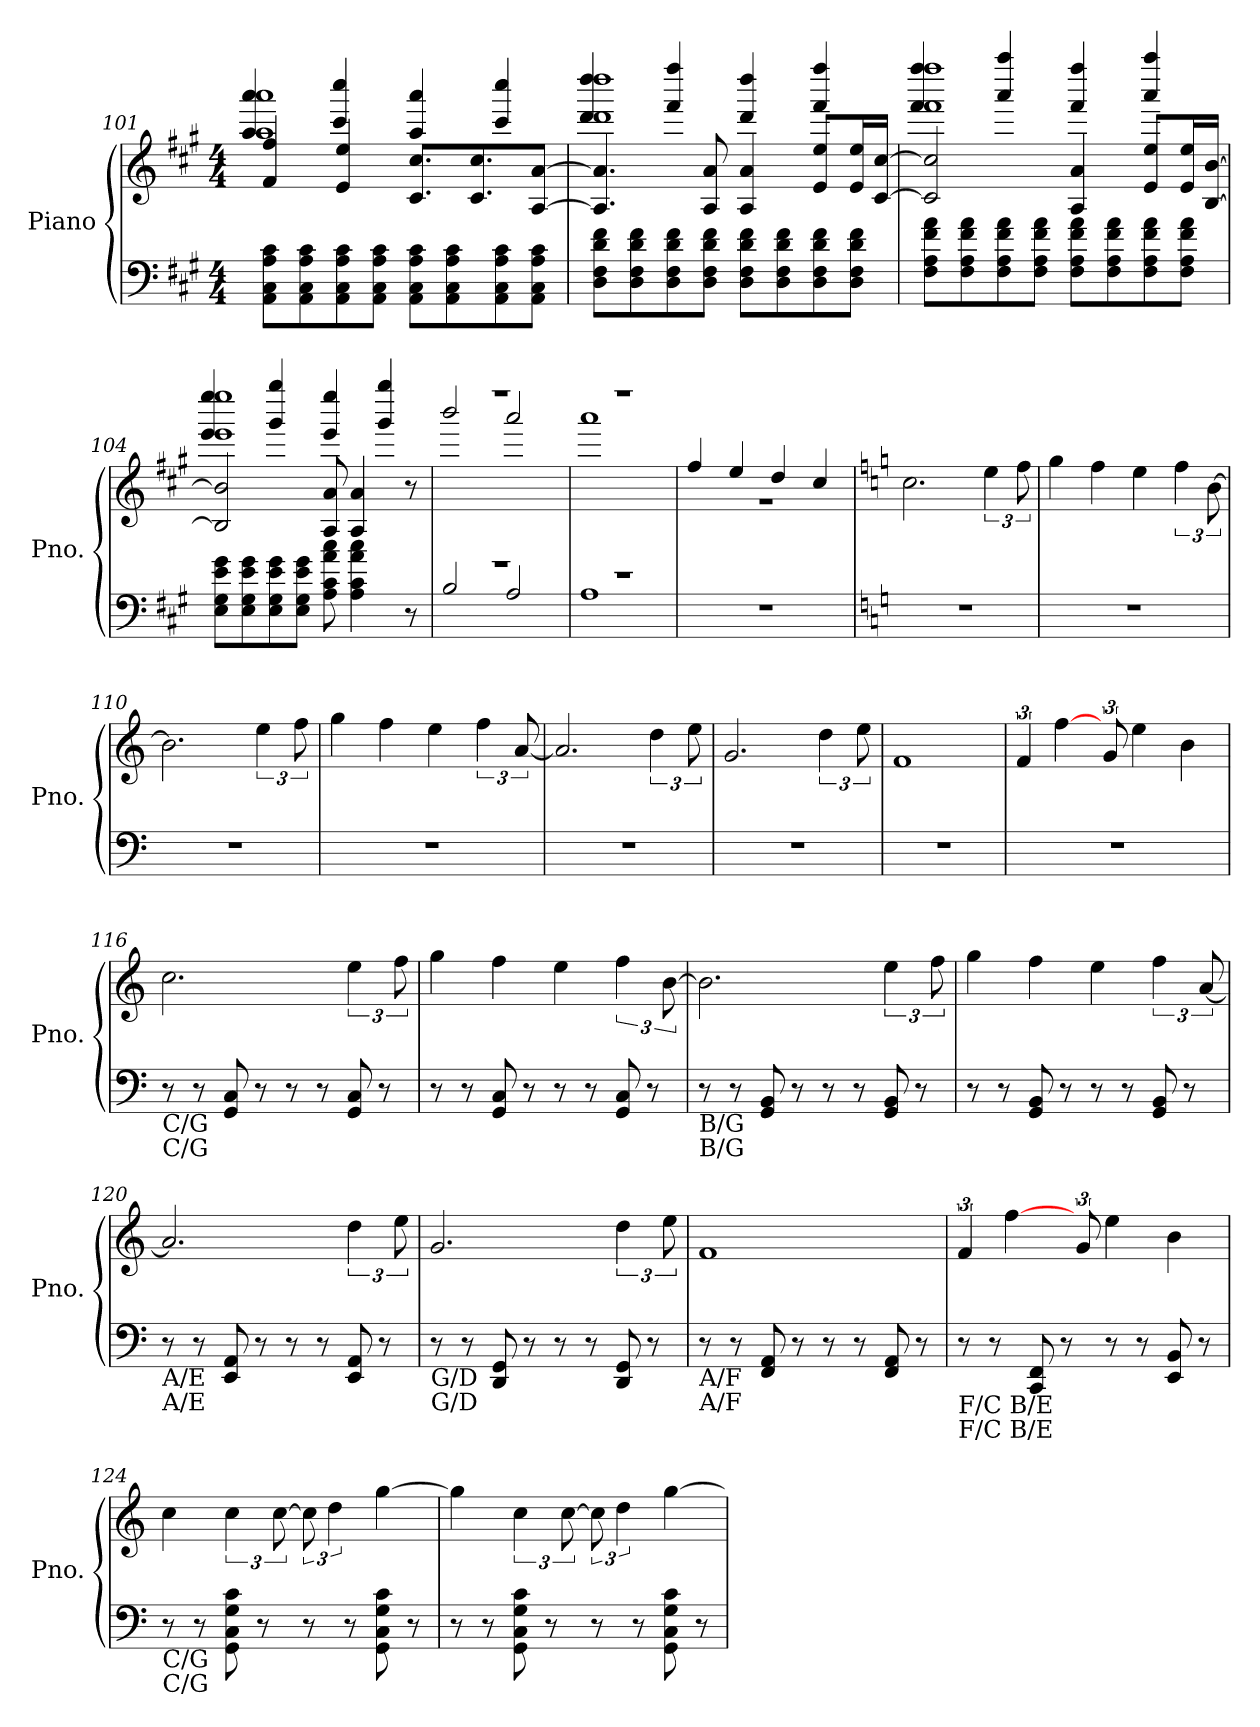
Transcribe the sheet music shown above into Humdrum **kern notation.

**kern	**kern
*part1	*part1
*staff2	*staff1
*I"Piano	*
*I'Pno.	*
!!LO:LB:g=z
*clefF4	*clefG2
*k[f#c#g#]	*k[f#c#g#]
*M4/4	*M4/4
=101	=101
*	*^
*	*	*^
8AA\ 8C#\ 8A\ 8c#\L	4f#/ 4ff#/	1aa 1aaa	4aa/ 4aaa/
8AA\ 8C#\ 8A\ 8c#\	.	.	.
8AA\ 8C#\ 8A\ 8c#\	4e/ 4ee/	.	4ccc#/ 4cccc#/
8AA\ 8C#\ 8A\ 8c#\J	.	.	.
8AA\ 8C#\ 8A\ 8c#\L	8.c#/ 8.cc#/L	.	4aa/ 4aaa/
8AA\ 8C#\ 8A\ 8c#\	.	.	.
.	8.c#/ 8.cc#/	.	.
8AA\ 8C#\ 8A\ 8c#\	.	.	4ccc#/ 4cccc#/
8AA\ 8C#\ 8A\ 8c#\J	[8A/ [8a/J	.	.
=102	=102	=102	=102
8D\ 8F#\ 8d\ 8f#\L	4.A/] 4.a/]	1ddd 1dddd	4ddd/ 4dddd/
8D\ 8F#\ 8d\ 8f#\	.	.	.
8D\ 8F#\ 8d\ 8f#\	.	.	4fff#/ 4ffff#/
8D\ 8F#\ 8d\ 8f#\J	8A/ 8a/	.	.
8D\ 8F#\ 8d\ 8f#\L	4A/ 4a/	.	4ddd/ 4dddd/
8D\ 8F#\ 8d\ 8f#\	.	.	.
8D\ 8F#\ 8d\ 8f#\	8e/ 8ee/L	.	4fff#/ 4ffff#/
8D\ 8F#\ 8d\ 8f#\J	16e/ 16ee/L	.	.
.	[16c#/ [16cc#/JJ	.	.
=103	=103	=103	=103
8F#\ 8A\ 8f#\ 8a\L	2c#/] 2cc#/]	1fff# 1ffff#	4fff#/ 4ffff#/
8F#\ 8A\ 8f#\ 8a\	.	.	.
8F#\ 8A\ 8f#\ 8a\	.	.	4aaa/ 4aaaa/
8F#\ 8A\ 8f#\ 8a\J	.	.	.
8F#\ 8A\ 8f#\ 8a\L	4A/ 4a/	.	4fff#/ 4ffff#/
8F#\ 8A\ 8f#\ 8a\	.	.	.
8F#\ 8A\ 8f#\ 8a\	8e/ 8ee/L	.	4aaa/ 4aaaa/
8F#\ 8A\ 8f#\ 8a\J	16e/ 16ee/L	.	.
.	[16B/ [16b/JJ	.	.
!!LO:PB:g=z	!!	!!
=104	=104	=104	=104
8E\ 8G#\ 8e\ 8g#\L	2B/] 2b/]	1eee 1eeee	4eee/ 4eeee/
8E\ 8G#\ 8e\ 8g#\	.	.	.
8E\ 8G#\ 8e\ 8g#\	.	.	4ggg#/ 4gggg#/
8E\ 8G#\ 8e\ 8g#\J	.	.	.
8A\ 8c#\ 8a\ 8cc#\	8A/ 8a/	.	4eee/ 4eeee/
4A\ 4c#\ 4a\ 4cc#\	4A/ 4a/	.	.
.	.	.	4ggg#/ 4gggg#/
8r	8r	.	.
*	*	*v	*v
=105	=105	=105
*^	*	*
1r	2B/	1r	2bbb/
.	2A/	.	2aaa/
=106	=106	=106	=106
1r	1A	1r	1aaa
*v	*v	*	*
=107	=107	=107
1r	4ff#/	1r
.	4ee/	.
.	4dd/	.
.	4cc#/	.
*	*v	*v
=108	=108
*k[]	*k[]
*	*MM150
1r	2.cc\
.	6ee\
.	12ff\
=109	=109
1r	4gg\
.	4ff\
.	4ee\
.	6ff\
.	[12b\
=110	=110
1r	2.b\]
.	6ee\
.	12ff\
!!LO:LB:g=z
=111	=111
1r	4gg\
.	4ff\
.	4ee\
.	6ff\
.	[12a/
=112	=112
1r	2.a/]
.	6dd\
.	12ee\
=113	=113
1r	2.g/
.	6dd\
.	12ee\
=114	=114
1r	1f
=115	=115
1r	6f/
.	[4ff\
.	12g/
.	4ee\
.	4b\
=116	=116
!LO:TX:b:t=C/G	!
!LO:TX:b:t=C/G	!
8r	2.cc\
8r	.
8GG/ 8C/	.
8r	.
8r	.
8r	.
8GG/ 8C/	6ee\
8r	.
.	12ff\
=117	=117
8r	4gg\
8r	.
8GG/ 8C/	4ff\
8r	.
8r	4ee\
8r	.
8GG/ 8C/	6ff\
8r	.
.	[12b\
!!LO:LB:g=z
=118	=118
!LO:TX:b:t=B/G	!
!LO:TX:b:t=B/G	!
8r	2.b\]
8r	.
8GG/ 8BB/	.
8r	.
8r	.
8r	.
8GG/ 8BB/	6ee\
8r	.
.	12ff\
=119	=119
8r	4gg\
8r	.
8GG/ 8BB/	4ff\
8r	.
8r	4ee\
8r	.
8GG/ 8BB/	6ff\
8r	.
.	[12a/
=120	=120
!LO:TX:b:t=A/E	!
!LO:TX:b:t=A/E	!
8r	2.a/]
8r	.
8EE/ 8AA/	.
8r	.
8r	.
8r	.
8EE/ 8AA/	6dd\
8r	.
.	12ee\
=121	=121
!LO:TX:b:t=G/D	!
!LO:TX:b:t=G/D	!
8r	2.g/
8r	.
8DD/ 8GG/	.
8r	.
8r	.
8r	.
8DD/ 8GG/	6dd\
8r	.
.	12ee\
=122	=122
!LO:TX:b:t=A/F	!
!LO:TX:b:t=A/F	!
8r	1f
8r	.
8FF/ 8AA/	.
8r	.
8r	.
8r	.
8FF/ 8AA/	.
8r	.
!!LO:LB:g=z
=123	=123
!LO:TX:b:t=F/C           B/E	!
!LO:TX:b:t=F/C           B/E	!
8r	6f/
8r	.
.	[4ff\
8CC/ 8FF/	.
8r	.
.	12g/
8r	4ee\
8r	.
8EE/ 8BB/	4b\
8r	.
=124	=124
!LO:TX:b:t=C/G	!
!LO:TX:b:t=C/G	!
8r	4cc\
8r	.
8GG\ 8C\ 8G\ 8c\	6cc\
8r	.
.	[12cc\
8r	12cc\]
.	6dd\
8r	.
8GG\ 8C\ 8G\ 8c\	[4gg\
8r	.
=125	=125
8r	4gg\]
8r	.
8GG\ 8C\ 8G\ 8c\	6cc\
8r	.
.	[12cc\
8r	12cc\]
.	6dd\
8r	.
8GG\ 8C\ 8G\ 8c\	[4gg\
8r	.
=	=
*-	*-
